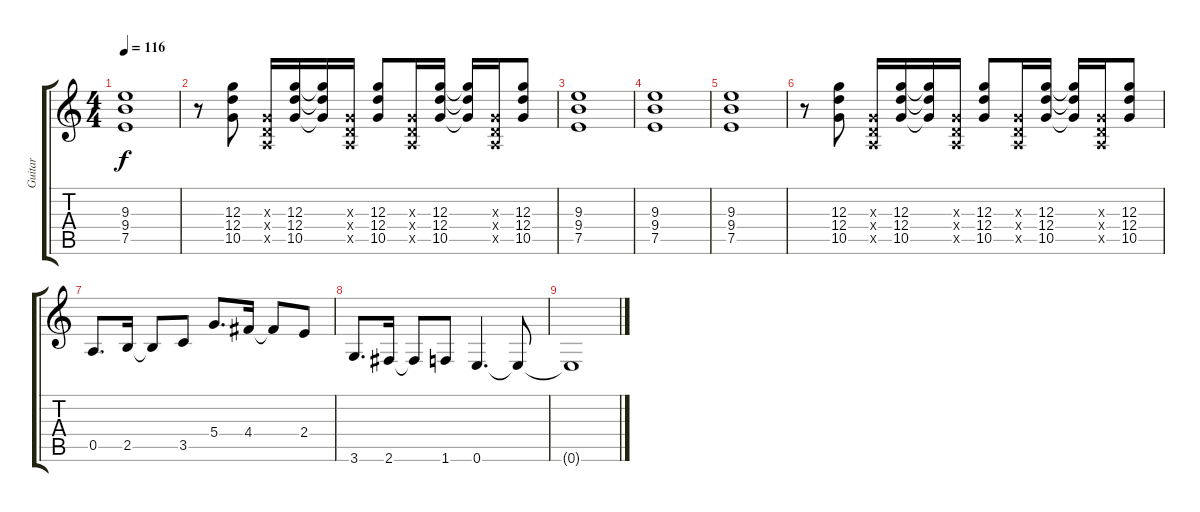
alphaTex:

\track ("Guitar" "Guitar") {instrument distortionguitar}
\staff {score tabs}
\tuning (E4 B3 G3 D3 A2 E2) {hide}
\ts (4 4)
\tempo 116
\clef g2
\ks c
(9.3 9.4 7.5).1{dy f} |
r.8 (12.3 12.4 10.5).8 (0.3{x} 0.4{x} 0.5{x}).16 (12.3 12.4 10.5).16 (12.3{t} 12.4{t} 10.5{t}).16 (0.3{x} 0.4{x} 0.5{x}).16 (12.3 12.4 10.5).8 (0.3{x} 0.4{x} 0.5{x}).16 (12.3 12.4 10.5).16 (12.3{t} 12.4{t} 10.5{t}).16 (0.3{x} 0.4{x} 0.5{x}).16 (12.3 12.4 10.5).8 |
(9.3 9.4 7.5).1 |
(9.3 9.4 7.5).1 |
(9.3 9.4 7.5).1 |
r.8 (12.3 12.4 10.5).8 (0.3{x} 0.4{x} 0.5{x}).16 (12.3 12.4 10.5).16 (12.3{t} 12.4{t} 10.5{t}).16 (0.3{x} 0.4{x} 0.5{x}).16 (12.3 12.4 10.5).8 (0.3{x} 0.4{x} 0.5{x}).16 (12.3 12.4 10.5).16 (12.3{t} 12.4{t} 10.5{t}).16 (0.3{x} 0.4{x} 0.5{x}).16 (12.3 12.4 10.5).8 |
0.5.8{d} 2.5.16 2.5{t}.8 3.5.8 5.4.8{d} 4.4.16 4.4{t}.8 2.4.8 |
3.6.8{d} 2.6.16 2.6{t}.8 1.6.8 0.6.4{d} 0.6{t}.8 |
0.6{t}.1
